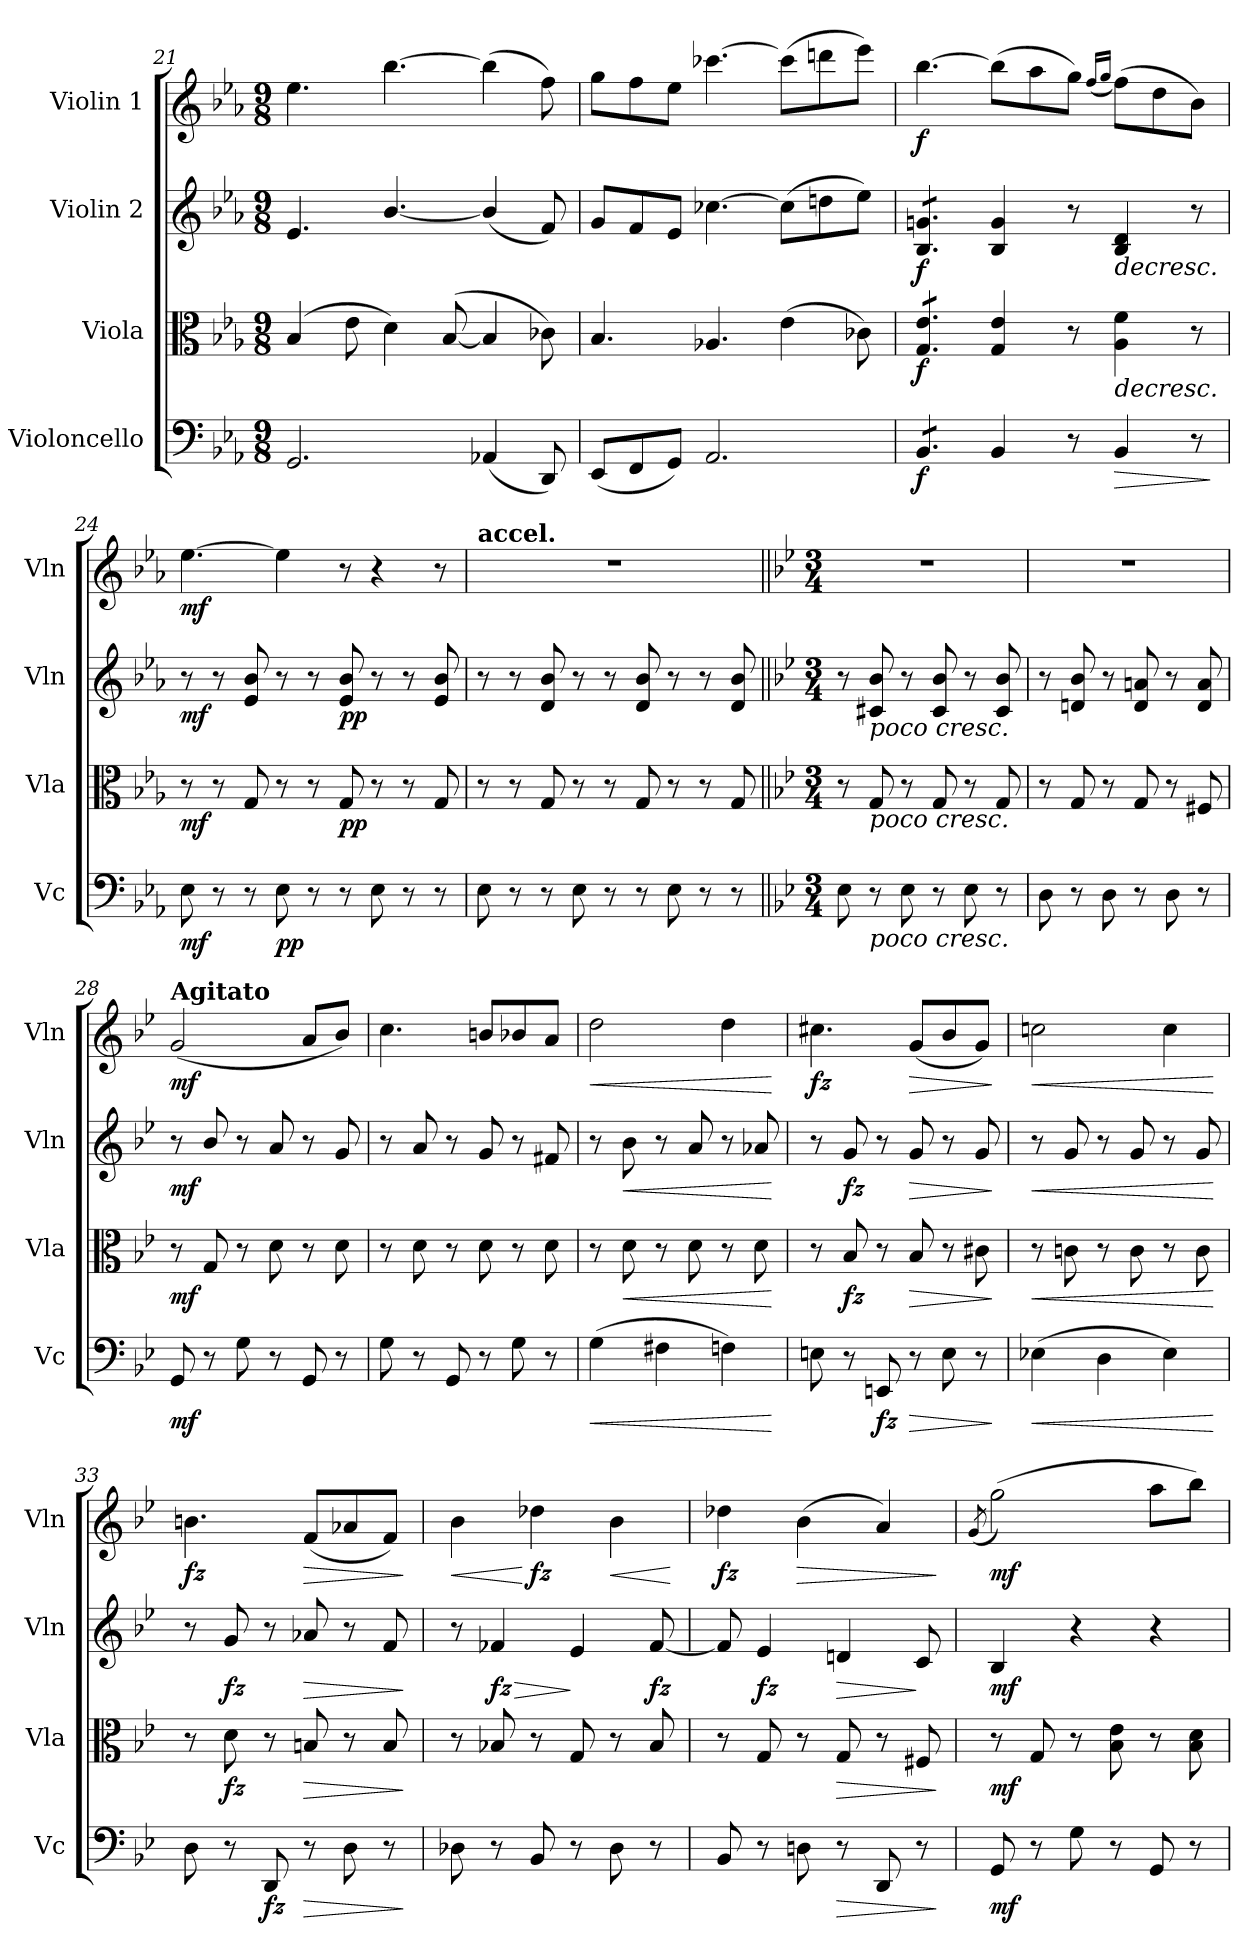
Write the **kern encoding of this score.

**kern	**dynam	**kern	**dynam	**kern	**dynam	**kern	**dynam
*part4	*part4	*part3	*part3	*part2	*part2	*part1	*part1
*staff4	*staff4	*staff3	*staff3	*staff2	*staff2	*staff1	*staff1
*I"Violoncello	*	*I"Viola	*	*I"Violin 2	*	*I"Violin 1	*
*I'Vc	*	*I'Vla	*	*I'Vln	*	*I'Vln	*
!!LO:PB:g=z
*clefF4	*	*clefC3	*	*clefG2	*	*clefG2	*
*k[b-e-a-]	*	*k[b-e-a-]	*	*k[b-e-a-]	*	*k[b-e-a-]	*
*M9/8	*	*M9/8	*	*M9/8	*	*M9/8	*
=21	=21	=21	=21	=21	=21	=21	=21
2.GG/	.	(4B-/	.	4.e-/	.	4.ee-\	.
.	.	8e-\	.	.	.	.	.
.	.	4d\)	.	[<4.b-/	.	[4.bb-\	.
.	.	([<8B-/	.	.	.	.	.
(<4AA-X/	.	4B-/]	.	(<4b-/]	.	(4bb-\]	.
8DD/)	.	8c-X\)	.	8f/)	.	8ff\)	.
!!LO:PB:g=z
=22	=22	=22	=22	=22	=22	=22	=22
(<8EE-/L	.	4.B-/	.	8g/L	.	8gg\L	.
8FF/	.	.	.	8f/	.	8ff\	.
8GG/J)	.	.	.	8e-/J	.	8ee-\J	.
2.AA-/	.	4.A-X/	.	[>4.cc-X\	.	[>4.ccc-X\	.
.	.	(4e-\	.	(>8cc-\L]	.	(8ccc-\L]	.
.	.	.	.	8ddn\	.	8dddn\	.
.	.	8c-X\)	.	8ee-\J)	.	8eee-\J)	.
=23	=23	=23	=23	=23	=23	=23	=23
!	!LO:DY:b	!	!LO:DY:b	!	!LO:DY:b	!	!LO:DY:b
*tremolo	*	*	*	*	*	*	*
*	*	*tremolo	*	*	*	*	*
*	*	*	*	*tremolo	*	*	*
8BB-/L	f	8G/ 8e-/L	f	8B-/ 8gn/L	f	[>4.bb-\	f
8BB-/	.	8G/ 8e-/	.	8B-/ 8gn/	.	.	.
8BB-/J	.	8G/ 8e-/J	.	8B-/ 8gn/J	.	.	.
*	*	*	*	*Xtremolo	*	*	*
*	*	*Xtremolo	*	*	*	*	*
*Xtremolo	*	*	*	*	*	*	*
4BB-/	.	4G/ 4e-/	.	4B-/ 4g/	.	(8bb-\L]	.
.	.	.	.	.	.	8aa-\	.
8r	.	8r	.	8r	.	8gg\J)	.
.	.	.	.	.	.	(16qff/LL	.
.	.	.	.	.	.	16qgg/JJ	.
!	!LO:HP:b	!	!LO:HP:b	!	!LO:HP:b	!	!
4BB-/	>	4A-\ 4f\	>	4B-/ 4d/	>	(8ff\L)	.
.	.	.	.	.	.	8dd\	.
8r	.	8r	.	8r	.	8b-\J)	.
.	]	.	.	.	.	.	.
=24	=24	=24	=24	=24	=24	=24	=24
!	!LO:DY:b	!	!LO:DY:b	!	!LO:DY:b	!	!LO:DY:b
8E-\	mf	8r	mf	8r	mf	[>4.ee-\	mf
8r	.	8r	.	8r	.	.	.
8r	.	8G/	]	8e-/ 8b-/	]	.	.
!	!LO:DY:b	!	!	!	!	!	!
8E-\	pp	8r	.	8r	.	4ee-\]	.
8r	.	8r	.	8r	.	.	.
!	!	!	!LO:DY:b	!	!LO:DY:b	!	!
8r	.	8G/	pp	8e-/ 8b-/	pp	8r	.
8E-\	.	8r	.	8r	.	4r	.
8r	.	8r	.	8r	.	.	.
8r	.	8G/	.	8e-/ 8b-/	.	8r	.
=25	=25	=25	=25	=25	=25	=25	=25
!	!	!	!	!	!	!LO:TX:a:B:t=accel.	!
8E-\	.	8r	.	8r	.	8%9r	.
8r	.	8r	.	8r	.	.	.
8r	.	8G/	.	8d/ 8b-/	.	.	.
8E-\	.	8r	.	8r	.	.	.
8r	.	8r	.	8r	.	.	.
8r	.	8G/	.	8d/ 8b-/	.	.	.
8E-\	.	8r	.	8r	.	.	.
8r	.	8r	.	8r	.	.	.
8r	.	8G/	.	8d/ 8b-/	.	.	.
!!LO:LB:g=z
=26||	=26||	=26||	=26||	=26||	=26||	=26||	=26||
*k[b-e-]	*	*k[b-e-]	*	*k[b-e-]	*	*k[b-e-]	*
*M3/4	*	*M3/4	*	*M3/4	*	*M3/4	*
8E-\	.	8r	.	8r	.	2.r	.
!	!	!	!	!LO:TX:b:i:t=poco cresc.	!	!	!
!	!	!LO:TX:b:i:t=poco cresc.	!	!	!	!	!
!LO:TX:b:i:t=poco cresc.	!	!	!	!	!	!	!
8r	.	8G/	.	8c#X/ 8b-/	.	.	.
8E-\	.	8r	.	8r	.	.	.
8r	.	8G/	.	8c#/ 8b-/	.	.	.
8E-\	.	8r	.	8r	.	.	.
8r	.	8G/	.	8c#/ 8b-/	.	.	.
=27	=27	=27	=27	=27	=27	=27	=27
8D\	.	8r	.	8r	.	2.r	.
8r	.	8G/	.	8dn/ 8b-/	.	.	.
8D\	.	8r	.	8r	.	.	.
8r	.	8G/	.	8d/ 8an/	.	.	.
8D\	.	8r	.	8r	.	.	.
8r	.	8F#X/	.	8d/ 8a/	.	.	.
=28	=28	=28	=28	=28	=28	=28	=28
!	!	!	!	!	!	!LO:TX:a:B:t=Agitato	!
!	!LO:DY:b	!	!LO:DY:b	!	!LO:DY:b	!	!LO:DY:b
8GG/	mf	8r	mf	8r	mf	(2g/	mf
8r	.	8G/	.	8b-/	.	.	.
8G\	.	8r	.	8r	.	.	.
8r	.	8d\	.	8a/	.	.	.
8GG/	.	8r	.	8r	.	8a/L	.
8r	.	8d\	.	8g/	.	8b-/J)	.
=29	=29	=29	=29	=29	=29	=29	=29
8G\	.	8r	.	8r	.	4.cc\	.
8r	.	8d\	.	8a/	.	.	.
8GG/	.	8r	.	8r	.	.	.
8r	.	8d\	.	8g/	.	8bn/L	.
8G\	.	8r	.	8r	.	8b-X/	.
8r	.	8d\	.	8f#X/	.	8a/J	.
=30	=30	=30	=30	=30	=30	=30	=30
!	!LO:HP:b	!	!	!	!	!	!LO:HP:b
(>4G\	<	8r	.	8r	.	2dd\	<
!	!	!	!LO:HP:b	!	!LO:HP:b	!	!
.	.	8d\	<	8b-\	<	.	.
4F#X\	.	8r	.	8r	.	.	.
.	.	8d\	.	8a/	.	.	.
4Fn\)	.	8r	.	8r	.	4dd\	.
.	.	8d\	.	8a-X/	.	.	.
.	[	.	[	.	[	.	[
=31	=31	=31	=31	=31	=31	=31	=31
!	!	!	!	!	!	!	!LO:DY:b
8En\	.	8r	.	8r	.	4.cc#X\	fz
!	!	!	!LO:DY:b	!	!LO:DY:b	!	!
8r	.	8B-/	fz	8g/	fz	.	.
!	!LO:DY:b	!	!	!	!	!	!
8EEn/	fz	8r	.	8r	.	.	.
!	!LO:HP:b	!	!LO:HP:b	!	!LO:HP:b	!	!LO:HP:b
8r	>	8B-/	>	8g/	>	(8g/L	>
8E\	.	8r	.	8r	.	8b-/	.
8r	.	8c#X\	.	8g/	.	8g/J)	.
.	]	.	]	.	]	.	]
!!LO:LB:g=z
=32	=32	=32	=32	=32	=32	=32	=32
!	!LO:HP:b	!	!LO:HP:b	!	!LO:HP:b	!	!LO:HP:b
(>4E-X\	<	8r	<	8r	<	2ccn\	<
.	.	8cn\	.	8g/	.	.	.
4D\	.	8r	.	8r	.	.	.
.	.	8c\	.	8g/	.	.	.
4E-\)	.	8r	.	8r	.	4cc\	.
.	.	8c\	.	8g/	.	.	.
.	[	.	[	.	[	.	[
=33	=33	=33	=33	=33	=33	=33	=33
!	!	!	!	!	!	!	!LO:DY:b
8D\	.	8r	.	8r	.	4.bn\	fz
!	!	!	!LO:DY:b	!	!LO:DY:b	!	!
8r	.	8d\	fz	8g/	fz	.	.
!	!LO:DY:b	!	!	!	!	!	!
8DD/	fz	8r	.	8r	.	.	.
!	!LO:HP:b	!	!LO:HP:b	!	!LO:HP:b	!	!LO:HP:b
8r	>	8Bn/	>	8a-X/	>	(8f/L	>
8D\	.	8r	.	8r	.	8a-X/	.
8r	.	8B/	.	8f/	.	8f/J)	.
.	]	.	]	.	]	.	]
!!LO:LB:g=z
=34	=34	=34	=34	=34	=34	=34	=34
!	!	!	!	!	!	!	!LO:HP:b
8D-X\	.	8r	.	8r	.	4b-\	<
!	!	!	!	!	!LO:HP:b	!	!
!	!	!	!	!	!LO:DY:n=1:b	!	!
8r	.	8B-X/	.	4f-X/	> fz	.	.
!	!	!	!	!	!	!	!LO:DY:n=1:b
8BB-/	.	8r	.	.	.	4dd-X\	[ fz
8r	.	8G/	.	4e-/	]	.	.
!	!	!	!	!	!	!	!LO:HP:b
8D-\	.	8r	.	.	.	4b-\	<
!	!	!	!	!	!LO:DY:n=2:b	!	!
8r	.	8B-/	.	[<8f-/	fz	.	.
.	.	.	.	.	.	.	[
=35	=35	=35	=35	=35	=35	=35	=35
!	!	!	!	!	!	!	!LO:DY:b
8BB-/	.	8r	.	8f-/]	.	4dd-X\	fz
!	!	!	!	!	!LO:DY:b	!	!
8r	.	8G/	.	4e-/	fz	.	.
!	!	!	!	!	!	!	!LO:HP:b
8Dn\	.	8r	.	.	.	(4b-\	>
!	!LO:HP:b	!	!LO:HP:b	!	!LO:HP:b	!	!
8r	>	8G/	>	4dn/	>	.	.
8DD/	.	8r	.	.	.	4a/)	.
8r	.	8F#X/	.	8c/	]	.	.
.	]	.	]	.	.	.	]
=36	=36	=36	=36	=36	=36	=36	=36
.	.	.	.	.	.	(8qg/	.
!	!LO:DY:b	!	!LO:DY:b	!	!LO:DY:b	!	!LO:DY:b
8GG/	mf	8r	mf	4B-/	mf	(>2gg\)	mf
8r	.	8G/	.	.	.	.	.
8G\	.	8r	.	4r	.	.	.
8r	.	8B-\ 8e-\	.	.	.	.	.
8GG/	.	8r	.	4r	.	8aa\L	.
8r	.	8B-\ 8d\	.	.	.	8bb-\J)	.
=	=	=	=	=	=	=	=
*-	*-	*-	*-	*-	*-	*-	*-
